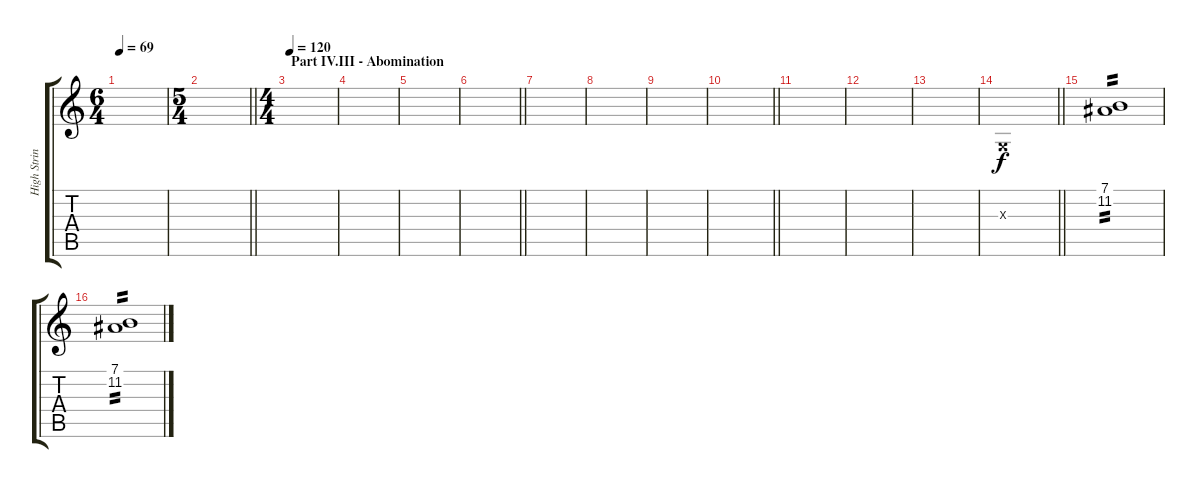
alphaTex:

\track ("High Strings Standard" "High Strin") {instrument stringensemble1}
\staff {score tabs}
\tuning (E4 B3 G3 D3 A2 E2) {hide}
\ts (6 4)
\tempo 69
\clef g2
\ks c
|
\ts (5 4)
\barLineRight lightlight
|
\ts (4 4)
\section ("" "Part IV.III - Abomination")
\tempo 120
|
|
|
\barLineRight lightlight
|
|
|
|
\barLineRight lightlight
|
\section ("" "")
|
|
|
\barLineRight lightlight
0.3{x}.1{volume 0} |
(7.1 11.2).1{tp 2 volume 16} |
(7.1 11.2).1{tp 2}
